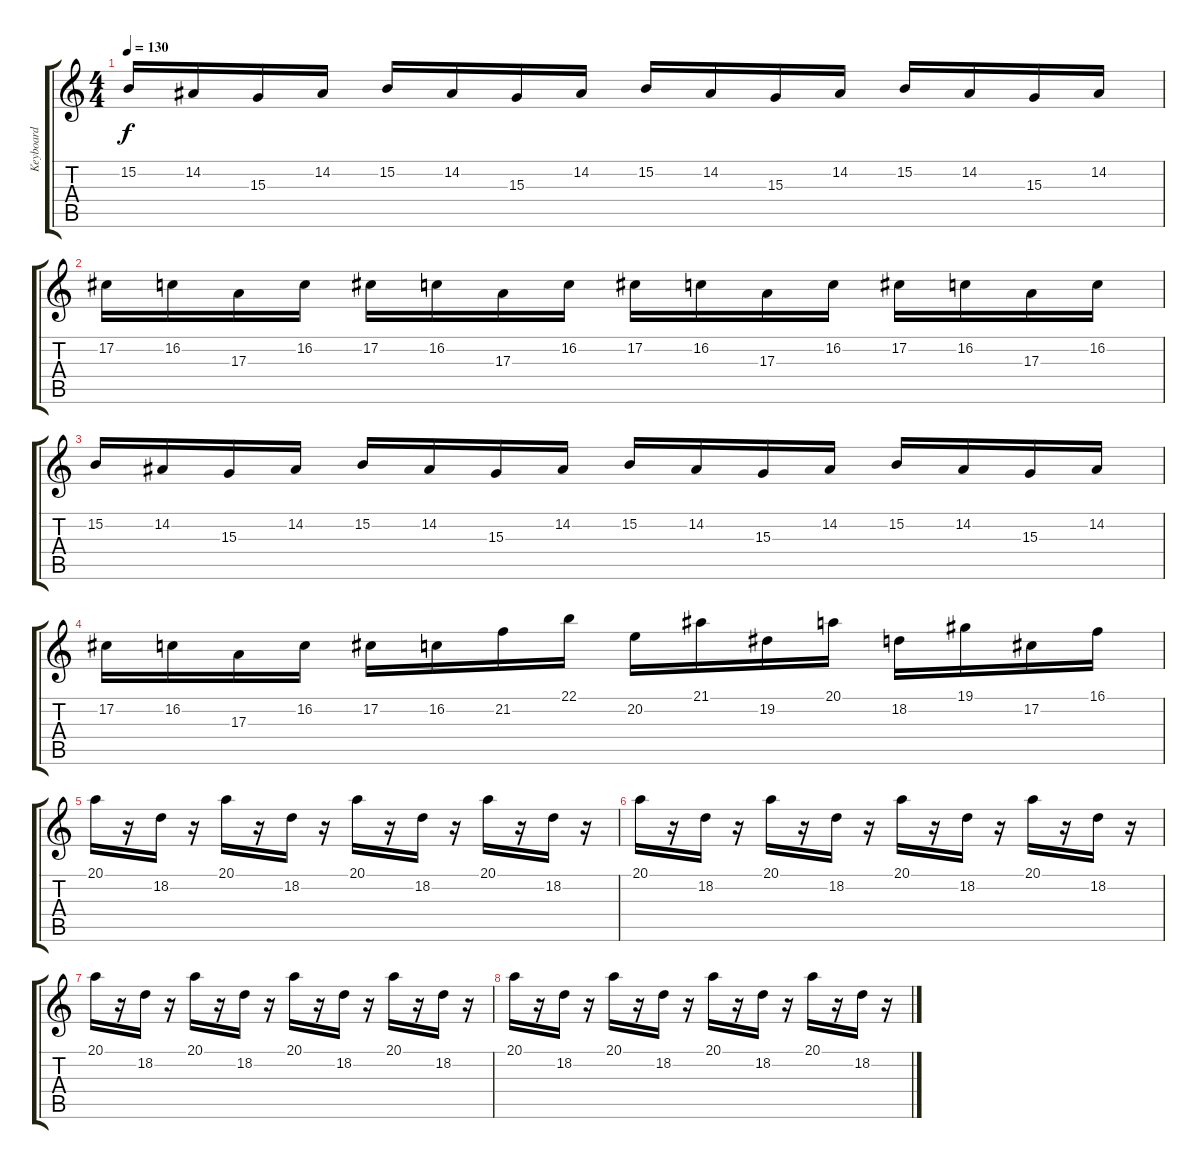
\track ("Keyboard" "Keyboard") {instrument stringensemble1}
\staff {score tabs}
\tuning (Db4 Ab3 E3 B2 Gb2 Db2) {hide}
\ts (4 4)
\tempo 130
\clef g2
\ks c
15.2.16{dy f} 14.2.16 15.3.16 14.2.16 15.2.16 14.2.16 15.3.16 14.2.16 15.2.16 14.2.16 15.3.16 14.2.16 15.2.16 14.2.16 15.3.16 14.2.16 |
17.2.16 16.2.16 17.3.16 16.2.16 17.2.16 16.2.16 17.3.16 16.2.16 17.2.16 16.2.16 17.3.16 16.2.16 17.2.16 16.2.16 17.3.16 16.2.16 |
15.2.16 14.2.16 15.3.16 14.2.16 15.2.16 14.2.16 15.3.16 14.2.16 15.2.16 14.2.16 15.3.16 14.2.16 15.2.16 14.2.16 15.3.16 14.2.16 |
17.2.16 16.2.16 17.3.16 16.2.16 17.2.16 16.2.16 21.2.16 22.1.16 20.2.16 21.1.16 19.2.16 20.1.16 18.2.16 19.1.16 17.2.16 16.1.16 |
20.1.16 r.16 18.2.16 r.16 20.1.16 r.16 18.2.16 r.16 20.1.16 r.16 18.2.16 r.16 20.1.16 r.16 18.2.16 r.16 |
20.1.16 r.16 18.2.16 r.16 20.1.16 r.16 18.2.16 r.16 20.1.16 r.16 18.2.16 r.16 20.1.16 r.16 18.2.16 r.16 |
20.1.16 r.16 18.2.16 r.16 20.1.16 r.16 18.2.16 r.16 20.1.16 r.16 18.2.16 r.16 20.1.16 r.16 18.2.16 r.16 |
20.1.16 r.16 18.2.16 r.16 20.1.16 r.16 18.2.16 r.16 20.1.16 r.16 18.2.16 r.16 20.1.16 r.16 18.2.16 r.16
